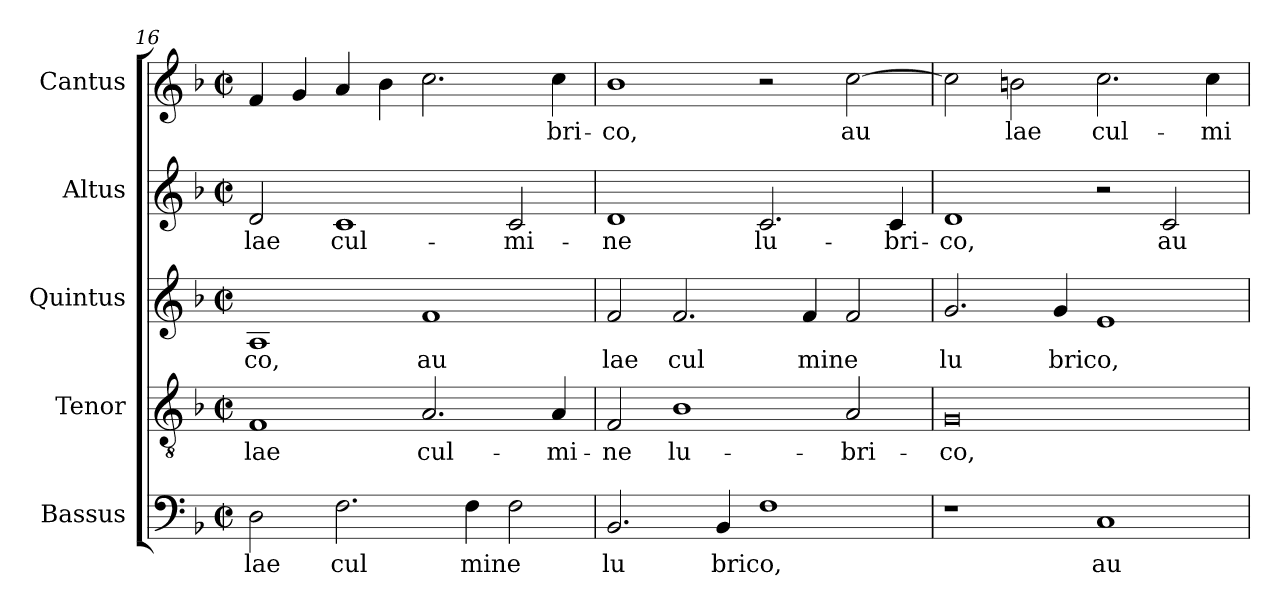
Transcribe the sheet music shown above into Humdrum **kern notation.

**kern	**text	**kern	**text	**kern	**text	**kern	**text	**kern	**text
*part5	*part5	*part4	*part4	*part3	*part3	*part2	*part2	*part1	*part1
*staff5	*staff5	*staff4	*staff4	*staff3	*staff3	*staff2	*staff2	*staff1	*staff1
*I"Bassus	*	*I"Tenor	*	*I"Quintus	*	*I"Altus	*	*I"Cantus	*
!!LO:PB:g=z
*clefF4	*	*clefGv2	*	*clefG2	*	*clefG2	*	*clefG2	*
*k[b-]	*	*k[b-]	*	*k[b-]	*	*k[b-]	*	*k[b-]	*
*F:	*	*F:	*	*F:	*	*F:	*	*F:	*
*M2/2	*	*M2/2	*	*M2/2	*	*M2/2	*	*M2/2	*
*met(c|)	*	*met(c|)	*	*met(c|)	*	*met(c|)	*	*met(c|)	*
=16	=16	=16	=16	=16	=16	=16	=16	=16	=16
!	!LO:LY:b	!	!LO:LY:b:cj	!	!LO:LY:b	!	!LO:LY:b:cj	!	!LO:LY:b
2D\	lae	1F	lae	1A	-co,	2d/	lae	4f/	.
!	!	!	!	!	!	!	!	!	!LO:LY:b
.	.	.	.	.	.	.	.	4g/	.
!	!LO:LY:b	!	!	!	!	!	!LO:LY:b:cj	!	!LO:LY:b
2.F\	cul	.	.	.	.	1c	cul-	4a/	.
!	!	!	!	!	!	!	!	!	!LO:LY:b
.	.	.	.	.	.	.	.	4b-\	.
!	!	!	!LO:LY:b:cj	!	!LO:LY:b	!	!	!	!LO:LY:b
.	.	2.A/	cul-	1f	au	.	.	2.cc\	.
!	!LO:LY:b	!	!	!	!	!	!	!	!
4F\	mine	.	.	.	.	.	.	.	.
!	!LO:LY:b	!	!	!	!	!	!LO:LY:b:cj	!	!
2F\	.	.	.	.	.	2c/	-mi-	.	.
!	!	!	!LO:LY:b:cj	!	!	!	!	!	!LO:LY:b
.	.	4A/	-mi-	.	.	.	.	4cc\	bri-
=17	=17	=17	=17	=17	=17	=17	=17	=17	=17
!	!LO:LY:b	!	!LO:LY:b:cj	!	!LO:LY:b	!	!LO:LY:b:cj	!	!LO:LY:b
2.BB-/	lu	2F/	-ne	2f/	lae	1d	-ne	1b-	-co,
!	!	!	!LO:LY:b:cj	!	!LO:LY:b	!	!	!	!
.	.	1B-	lu-	2.f/	cul	.	.	.	.
!	!LO:LY:b	!	!	!	!	!	!	!	!
4BB-/	brico,	.	.	.	.	.	.	.	.
!	!LO:LY:b	!	!	!	!	!	!LO:LY:b:cj	!	!
1F	.	.	.	.	.	2.c/	lu-	2r	.
!	!	!	!	!	!LO:LY:b	!	!	!	!
.	.	.	.	4f/	mine	.	.	.	.
!	!	!	!LO:LY:b:cj	!	!LO:LY:b	!	!	!	!LO:LY:b
.	.	2A/	-bri-	2f/	.	.	.	[>2cc\	au-
!	!	!	!	!	!	!	!LO:LY:b:cj	!	!
.	.	.	.	.	.	4c/	-bri-	.	.
=18	=18	=18	=18	=18	=18	=18	=18	=18	=18
!	!	!	!LO:LY:b:cj	!	!LO:LY:b	!	!LO:LY:b:cj	!	!LO:LY:b
1r	.	0G	-co,	2.g/	lu	1d	-co,	2cc\]	--
!	!	!	!	!	!	!	!	!	!LO:LY:b
.	.	.	.	.	.	.	.	2b\	-lae
!	!	!	!	!	!LO:LY:b	!	!	!	!
.	.	.	.	4g/	brico,	.	.	.	.
!	!LO:LY:b	!	!	!	!LO:LY:b	!	!	!	!LO:LY:b
1C	au	.	.	1e	.	2r	.	2.cc\	cul-
!	!	!	!	!	!	!	!LO:LY:b:cj	!	!
.	.	.	.	.	.	2c/	au-	.	.
!	!	!	!	!	!	!	!	!	!LO:LY:b
.	.	.	.	.	.	.	.	4cc\	-mi-
=	=	=	=	=	=	=	=	=	=
*-	*-	*-	*-	*-	*-	*-	*-	*-	*-
